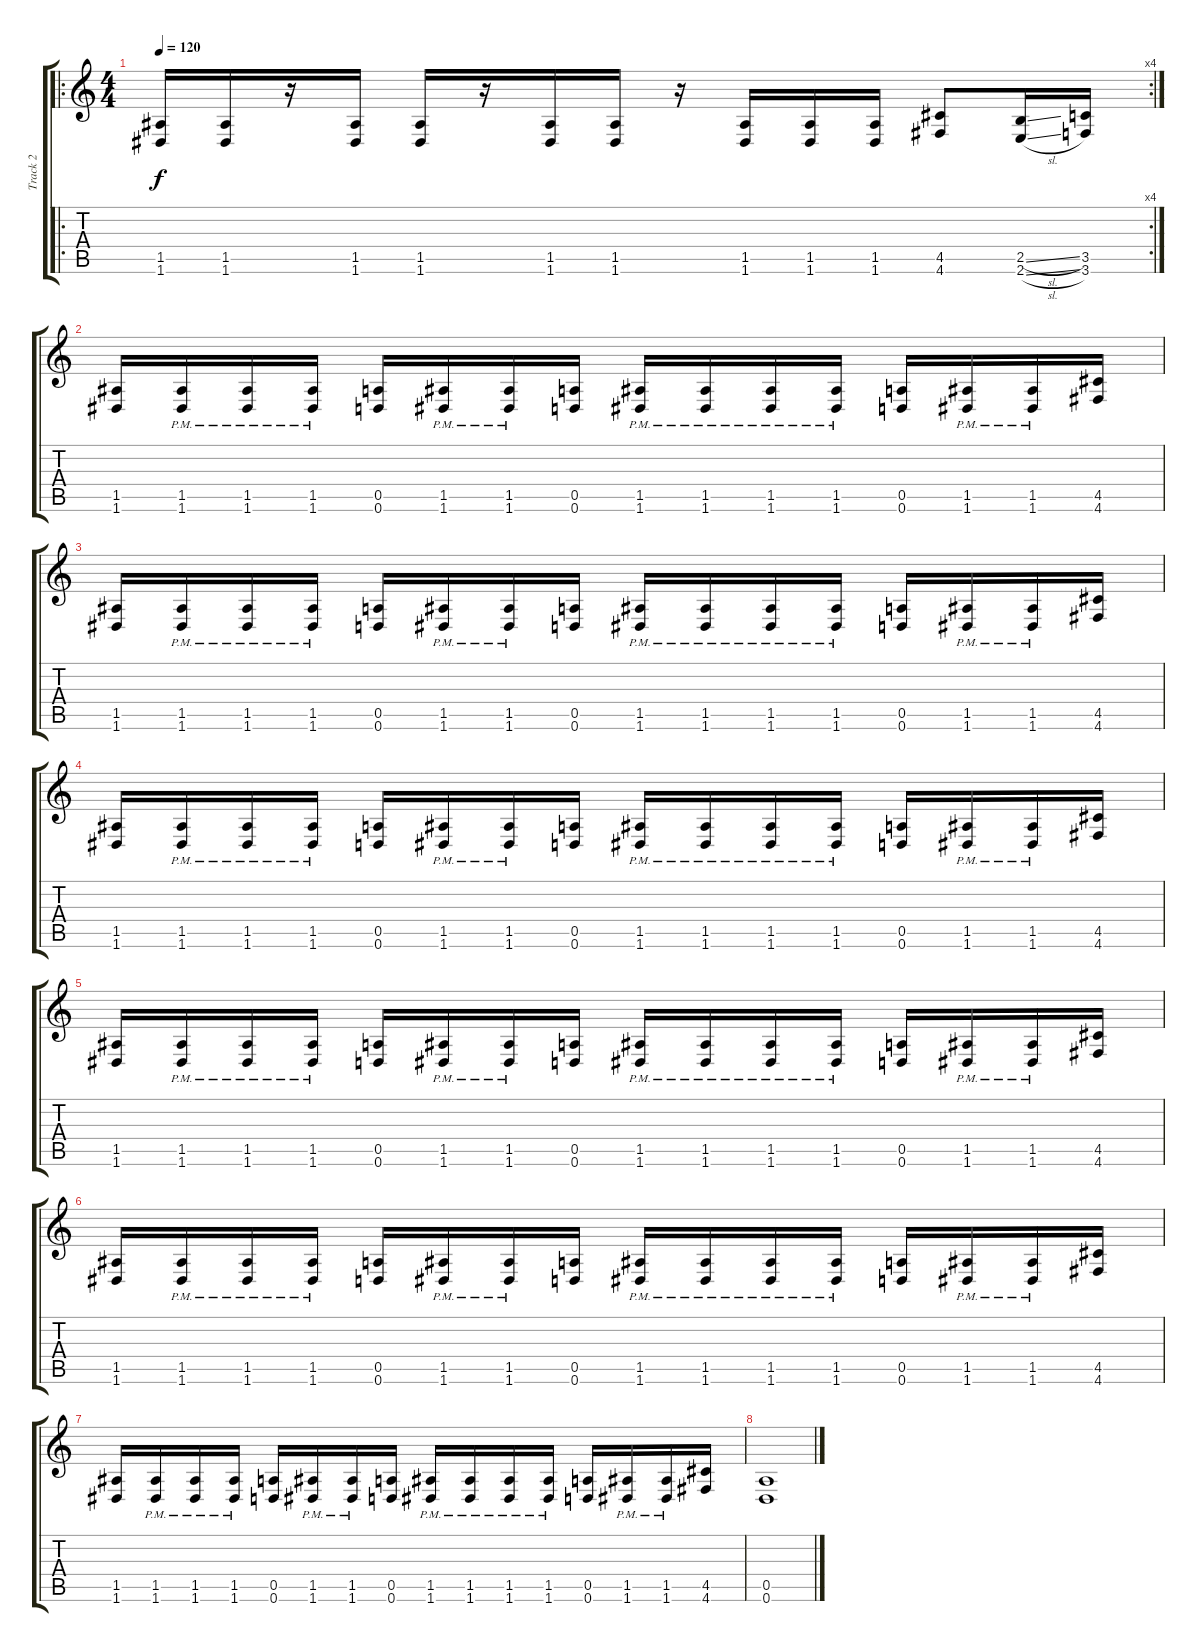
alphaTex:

\track ("Track 2" "Track 2") {instrument overdrivenguitar}
\staff {score tabs}
\tuning (E4 B3 G3 D3 A2 D2) {hide}
\ro
\rc 4
\ts (4 4)
\tempo 120
\clef g2
\ks c
(1.5 1.6).16{dy f} (1.5 1.6).16 r.16 (1.5 1.6).16 (1.5 1.6).16 r.16 (1.5 1.6).16 (1.5 1.6).16 r.16 (1.5 1.6).16 (1.5 1.6).16 (1.5 1.6).16 (4.5 4.6).8 (2.5{sl} 2.6{sl}).16 (3.5 3.6).16 |
(1.5 1.6).16 (1.5{pm} 1.6{pm}).16 (1.5{pm} 1.6{pm}).16 (1.5{pm} 1.6{pm}).16 (0.5 0.6).16 (1.5{pm} 1.6{pm}).16 (1.5{pm} 1.6{pm}).16 (0.5 0.6).16 (1.5{pm} 1.6{pm}).16 (1.5{pm} 1.6{pm}).16 (1.5{pm} 1.6{pm}).16 (1.5{pm} 1.6{pm}).16 (0.5 0.6).16 (1.5{pm} 1.6{pm}).16 (1.5{pm} 1.6{pm}).16 (4.5 4.6).16 |
(1.5 1.6).16 (1.5{pm} 1.6{pm}).16 (1.5{pm} 1.6{pm}).16 (1.5{pm} 1.6{pm}).16 (0.5 0.6).16 (1.5{pm} 1.6{pm}).16 (1.5{pm} 1.6{pm}).16 (0.5 0.6).16 (1.5{pm} 1.6{pm}).16 (1.5{pm} 1.6{pm}).16 (1.5{pm} 1.6{pm}).16 (1.5{pm} 1.6{pm}).16 (0.5 0.6).16 (1.5{pm} 1.6{pm}).16 (1.5{pm} 1.6{pm}).16 (4.5 4.6).16 |
(1.5 1.6).16 (1.5{pm} 1.6{pm}).16 (1.5{pm} 1.6{pm}).16 (1.5{pm} 1.6{pm}).16 (0.5 0.6).16 (1.5{pm} 1.6{pm}).16 (1.5{pm} 1.6{pm}).16 (0.5 0.6).16 (1.5{pm} 1.6{pm}).16 (1.5{pm} 1.6{pm}).16 (1.5{pm} 1.6{pm}).16 (1.5{pm} 1.6{pm}).16 (0.5 0.6).16 (1.5{pm} 1.6{pm}).16 (1.5{pm} 1.6{pm}).16 (4.5 4.6).16 |
(1.5 1.6).16 (1.5{pm} 1.6{pm}).16 (1.5{pm} 1.6{pm}).16 (1.5{pm} 1.6{pm}).16 (0.5 0.6).16 (1.5{pm} 1.6{pm}).16 (1.5{pm} 1.6{pm}).16 (0.5 0.6).16 (1.5{pm} 1.6{pm}).16 (1.5{pm} 1.6{pm}).16 (1.5{pm} 1.6{pm}).16 (1.5{pm} 1.6{pm}).16 (0.5 0.6).16 (1.5{pm} 1.6{pm}).16 (1.5{pm} 1.6{pm}).16 (4.5 4.6).16 |
(1.5 1.6).16 (1.5{pm} 1.6{pm}).16 (1.5{pm} 1.6{pm}).16 (1.5{pm} 1.6{pm}).16 (0.5 0.6).16 (1.5{pm} 1.6{pm}).16 (1.5{pm} 1.6{pm}).16 (0.5 0.6).16 (1.5{pm} 1.6{pm}).16 (1.5{pm} 1.6{pm}).16 (1.5{pm} 1.6{pm}).16 (1.5{pm} 1.6{pm}).16 (0.5 0.6).16 (1.5{pm} 1.6{pm}).16 (1.5{pm} 1.6{pm}).16 (4.5 4.6).16 |
(1.5 1.6).16 (1.5{pm} 1.6{pm}).16 (1.5{pm} 1.6{pm}).16 (1.5{pm} 1.6{pm}).16 (0.5 0.6).16 (1.5{pm} 1.6{pm}).16 (1.5{pm} 1.6{pm}).16 (0.5 0.6).16 (1.5{pm} 1.6{pm}).16 (1.5{pm} 1.6{pm}).16 (1.5{pm} 1.6{pm}).16 (1.5{pm} 1.6{pm}).16 (0.5 0.6).16 (1.5{pm} 1.6{pm}).16 (1.5{pm} 1.6{pm}).16 (4.5 4.6).16 |
(0.5 0.6).1
